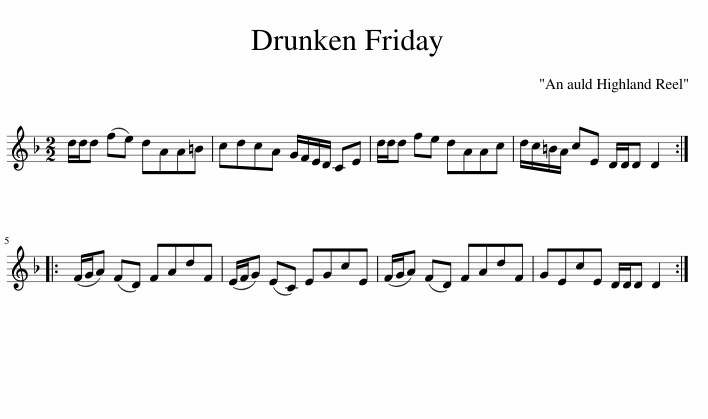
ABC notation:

X:1
L:1/8
M:2/2
I:linebreak $
K:Dmin
V:1 treble
V:1
 d/d/d (fe) dAA=B | cdcA G/F/E/D/ CE | d/d/d fe dAAc | d/c/=B/A/ cE D/D/D D2 ::$ (F/G/A) (FD) FAdF | %5
 (E/F/G) (EC) EGcE | (F/G/A) (FD) FAdF | GEcE D/D/D D2 :| %8
